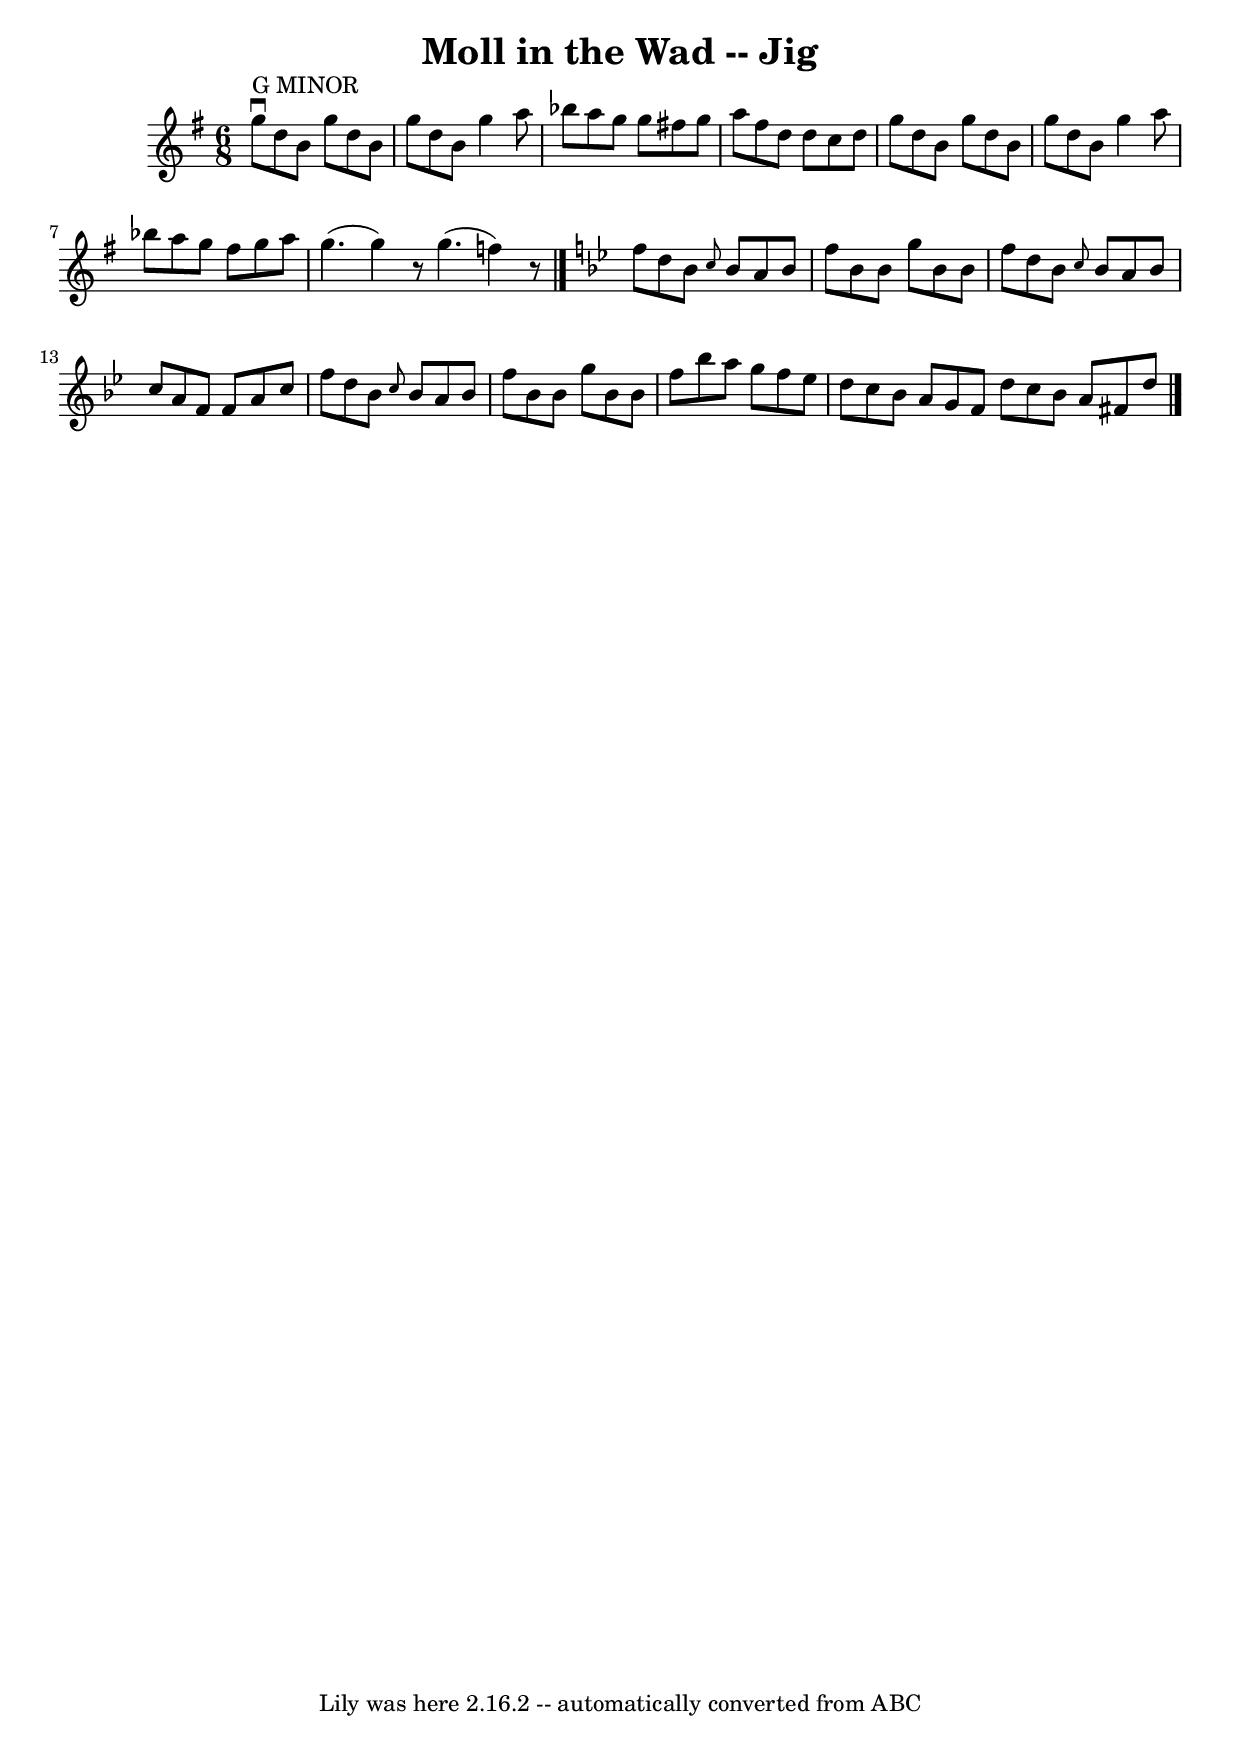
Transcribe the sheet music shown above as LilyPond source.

\version "2.16.2"
\include "Mammoth.ily"
\header {
  %% book = "Ryan's Mammoth Collection"
  crossRefNumber = "1"
  footnotes = "\\\\88 455"
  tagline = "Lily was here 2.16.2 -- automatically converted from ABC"
  title = "Moll in the Wad -- Jig"

}
voicedefault =  {


  \time 6/8 
  \key g \major
 g''8^"G MINOR"^\downbow d''8 b'8 g''8    
  d''8 b'8    |
  g''8 d''8 b'8 g''4 a''8    |
  
  bes''8 a''8 g''8 g''8 fis''!8 g''8    |
  a''8 fis''8  
  d''8 d''8 c''8 d''8    |
  g''8 d''8 b'8 g''8    
  d''8 b'8    |
  g''8 d''8 b'8 g''4 a''8    |
  
  bes''8 a''8 g''8 fis''8 g''8 a''8    |
  g''4. (g''4  
  -)   r8   \bar ":|" g''4. (f''4)   r8   \bar "|."   
  \key bes \major   
  f''8 d''8 bes'8  \grace { c''8  
			  } bes'8 a'8 bes'8    |
  
  f''8 bes'8 bes'8 g''8 bes'8 bes'8    |
  f''8 d''8    
  bes'8  \grace { c''8  
		} bes'8 a'8 bes'8    |
  c''8 a'8    
  f'8 f'8 a'8 c''8    |
  f''8 d''8 bes'8  \grace {    
    c''8  
  } bes'8 a'8 bes'8    |
  f''8 bes'8 bes'8 g''8    
  bes'8 bes'8    |
  f''8 bes''8 a''8 g''8 f''8 ees''8   
  |
  d''8 c''8 bes'8 a'8 g'8 f'8    \bar ":|" d''8    
  c''8 bes'8 a'8 fis'8 d''8      \bar "|."   

}

\score{
  <<

    \context Staff="default"
    {
      \voicedefault 
      
    }

  >>
  \layout {
    
  }
  \midi {
  }

}
